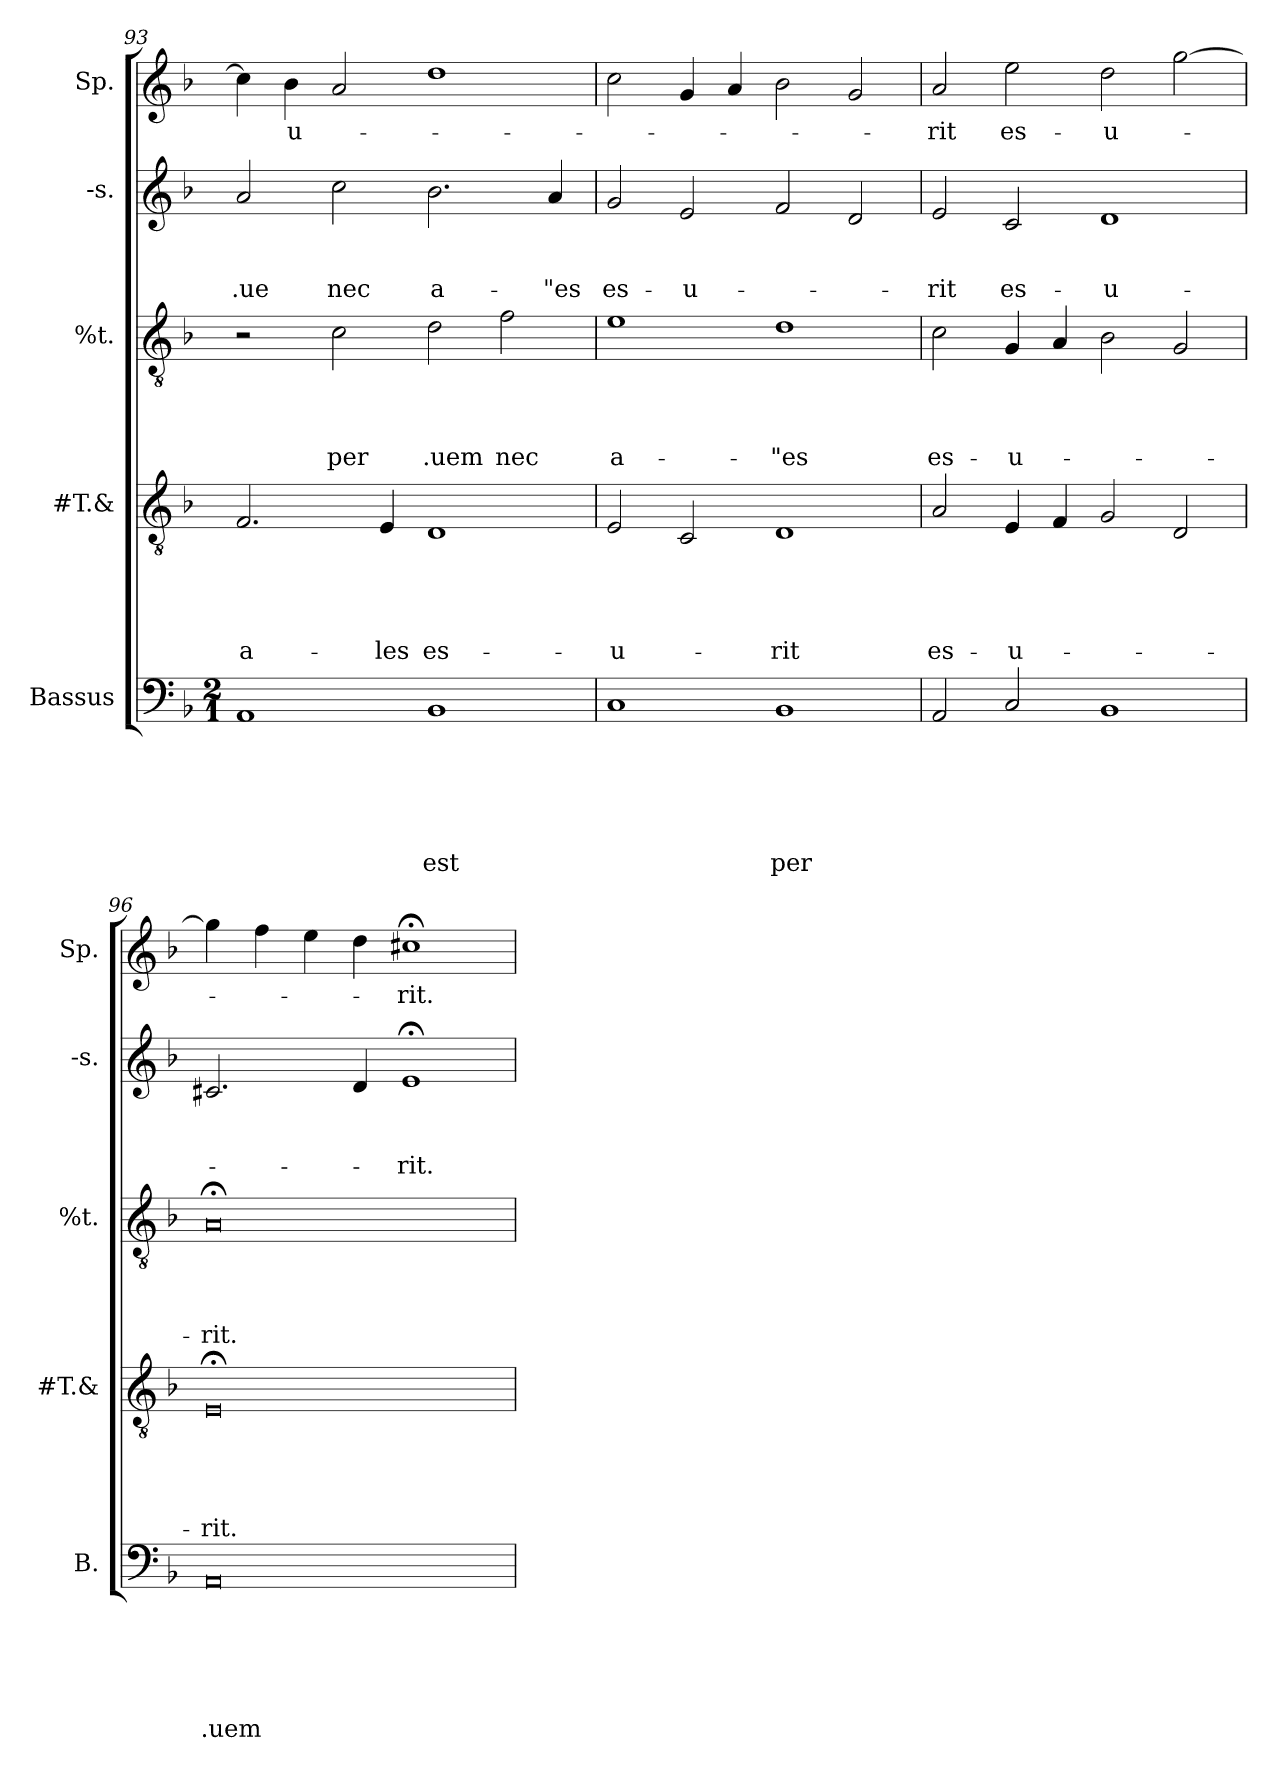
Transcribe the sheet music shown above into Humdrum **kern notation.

**kern	**text	**text	**text	**text	**text	**text	**kern	**text	**text	**text	**text	**text	**kern	**text	**text	**text	**text	**kern	**text	**text	**text	**kern	**text
*part5	*part5	*part5	*part5	*part5	*part5	*part5	*part4	*part4	*part4	*part4	*part4	*part4	*part3	*part3	*part3	*part3	*part3	*part2	*part2	*part2	*part2	*part1	*part1
*staff5	*staff5	*staff5	*staff5	*staff5	*staff5	*staff5	*staff4	*staff4	*staff4	*staff4	*staff4	*staff4	*staff3	*staff3	*staff3	*staff3	*staff3	*staff2	*staff2	*staff2	*staff2	*staff1	*staff1
*I"Bassus	*	*	*	*	*	*	*I"#T.&	*	*	*	*	*	*I"%t.	*	*	*	*	*I"-s.	*	*	*	*I"Sp.	*
*I'B.	*	*	*	*	*	*	*I'#T.&	*	*	*	*	*	*I'%t.	*	*	*	*	*I'-s.	*	*	*	*I'Sp.	*
!!LO:LB:g=z
*clefF4	*	*	*	*	*	*	*clefGv2	*	*	*	*	*	*clefGv2	*	*	*	*	*clefG2	*	*	*	*clefG2	*
*k[b-]	*	*	*	*	*	*	*k[b-]	*	*	*	*	*	*k[b-]	*	*	*	*	*k[b-]	*	*	*	*k[b-]	*
*F:	*	*	*	*	*	*	*F:	*	*	*	*	*	*F:	*	*	*	*	*F:	*	*	*	*F:	*
*M2/1	*	*	*	*	*	*	*	*	*	*	*	*	*	*	*	*	*	*	*	*	*	*	*
=93	=93	=93	=93	=93	=93	=93	=93	=93	=93	=93	=93	=93	=93	=93	=93	=93	=93	=93	=93	=93	=93	=93	=93
!	!	!	!	!	!	!	!	!	!	!	!	!LO:LY:b	!	!	!	!	!	!	!	!	!LO:LY:b	!	!
1AA	.	.	.	.	.	.	2.F/	.	.	.	.	a-	2r	.	.	.	.	2a/	.	.	.ue	4cc\]	.
!	!	!	!	!	!	!	!	!	!	!	!	!	!	!	!	!	!	!	!	!	!	!	!LO:LY:b
.	.	.	.	.	.	.	.	.	.	.	.	.	.	.	.	.	.	.	.	.	.	4b-\	-u-
!	!	!	!	!	!	!	!	!	!	!	!	!	!	!	!	!	!LO:LY:b	!	!	!	!LO:LY:b	!	!
.	.	.	.	.	.	.	.	.	.	.	.	.	2c\	.	.	.	per	2cc\	.	.	nec	2a/	.
!	!	!	!	!	!	!	!	!	!	!	!	!LO:LY:b	!	!	!	!	!	!	!	!	!	!	!
.	.	.	.	.	.	.	4E/	.	.	.	.	-les	.	.	.	.	.	.	.	.	.	.	.
!	!	!	!	!	!	!LO:LY:b	!	!	!	!	!	!LO:LY:b	!	!	!	!	!LO:LY:b	!	!	!	!LO:LY:b	!	!
1BB-	.	.	.	.	.	est	1D	.	.	.	.	es-	2d\	.	.	.	.uem	2.b-\	.	.	a-	1dd	.
!	!	!	!	!	!	!	!	!	!	!	!	!	!	!	!	!	!LO:LY:b	!	!	!	!	!	!
.	.	.	.	.	.	.	.	.	.	.	.	.	2f\	.	.	.	nec	.	.	.	.	.	.
!	!	!	!	!	!	!	!	!	!	!	!	!	!	!	!	!	!	!	!	!	!LO:LY:b	!	!
.	.	.	.	.	.	.	.	.	.	.	.	.	.	.	.	.	.	4a/	.	.	-"es	.	.
=94	=94	=94	=94	=94	=94	=94	=94	=94	=94	=94	=94	=94	=94	=94	=94	=94	=94	=94	=94	=94	=94	=94	=94
!	!	!	!	!	!	!	!	!	!	!	!	!LO:LY:b	!	!	!	!	!LO:LY:b:rj	!	!	!	!LO:LY:b	!	!
1C	.	.	.	.	.	.	2E/	.	.	.	.	-u-	1e	.	.	.	a-	2g/	.	.	es-	2cc\	.
!	!	!	!	!	!	!	!	!	!	!	!	!	!	!	!	!	!	!	!	!	!LO:LY:b	!	!
.	.	.	.	.	.	.	2C/	.	.	.	.	.	.	.	.	.	.	2e/	.	.	-u-	4g/	.
.	.	.	.	.	.	.	.	.	.	.	.	.	.	.	.	.	.	.	.	.	.	4a/	.
!	!	!	!	!	!	!LO:LY:b:rj	!	!	!	!	!	!LO:LY:b	!	!	!	!	!LO:LY:b	!	!	!	!	!	!
1BB-	.	.	.	.	.	per	1D	.	.	.	.	-rit	1d	.	.	.	-"es	2f/	.	.	.	2b-\	.
.	.	.	.	.	.	.	.	.	.	.	.	.	.	.	.	.	.	2d/	.	.	.	2g/	.
=95	=95	=95	=95	=95	=95	=95	=95	=95	=95	=95	=95	=95	=95	=95	=95	=95	=95	=95	=95	=95	=95	=95	=95
!	!	!	!	!	!	!	!	!	!	!	!	!LO:LY:b	!	!	!	!	!LO:LY:b	!	!	!	!LO:LY:b	!	!LO:LY:b
2AA/	.	.	.	.	.	.	2A/	.	.	.	.	es-	2c\	.	.	.	es-	2e/	.	.	-rit	2a/	-rit
!	!	!	!	!	!	!	!	!	!	!	!	!LO:LY:b	!	!	!	!	!LO:LY:b	!	!	!	!LO:LY:b	!	!LO:LY:b
2C/	.	.	.	.	.	.	4E/	.	.	.	.	-u-	4G/	.	.	.	-u-	2c/	.	.	es-	2ee\	es-
.	.	.	.	.	.	.	4F/	.	.	.	.	.	4A/	.	.	.	.	.	.	.	.	.	.
!	!	!	!	!	!	!	!	!	!	!	!	!	!	!	!	!	!	!	!	!	!LO:LY:b:rj	!	!LO:LY:b
1BB-	.	.	.	.	.	.	2G/	.	.	.	.	.	2B-\	.	.	.	.	1d	.	.	-u-	2dd\	-u-
.	.	.	.	.	.	.	2D/	.	.	.	.	.	2G/	.	.	.	.	.	.	.	.	[>2gg\	.
=96	=96	=96	=96	=96	=96	=96	=96	=96	=96	=96	=96	=96	=96	=96	=96	=96	=96	=96	=96	=96	=96	=96	=96
!	!	!	!	!	!	!LO:LY:b	!	!	!	!	!	!LO:LY:b	!	!	!	!	!LO:LY:b	!	!	!	!	!	!
0AA	.	.	.	.	.	.uem	0E;	.	.	.	.	-rit.	0A;	.	.	.	-rit.	2.c#X/	.	.	.	4gg\]	.
.	.	.	.	.	.	.	.	.	.	.	.	.	.	.	.	.	.	.	.	.	.	4ff\	.
.	.	.	.	.	.	.	.	.	.	.	.	.	.	.	.	.	.	.	.	.	.	4ee\	.
.	.	.	.	.	.	.	.	.	.	.	.	.	.	.	.	.	.	4d/	.	.	.	4dd\	.
!	!	!	!	!	!	!	!	!	!	!	!	!	!	!	!	!	!	!	!	!	!LO:LY:b	!	!LO:LY:b
.	.	.	.	.	.	.	.	.	.	.	.	.	.	.	.	.	.	1e;	.	.	-rit.	1cc#X;<	-rit.
=	=	=	=	=	=	=	=	=	=	=	=	=	=	=	=	=	=	=	=	=	=	=	=
*-	*-	*-	*-	*-	*-	*-	*-	*-	*-	*-	*-	*-	*-	*-	*-	*-	*-	*-	*-	*-	*-	*-	*-
